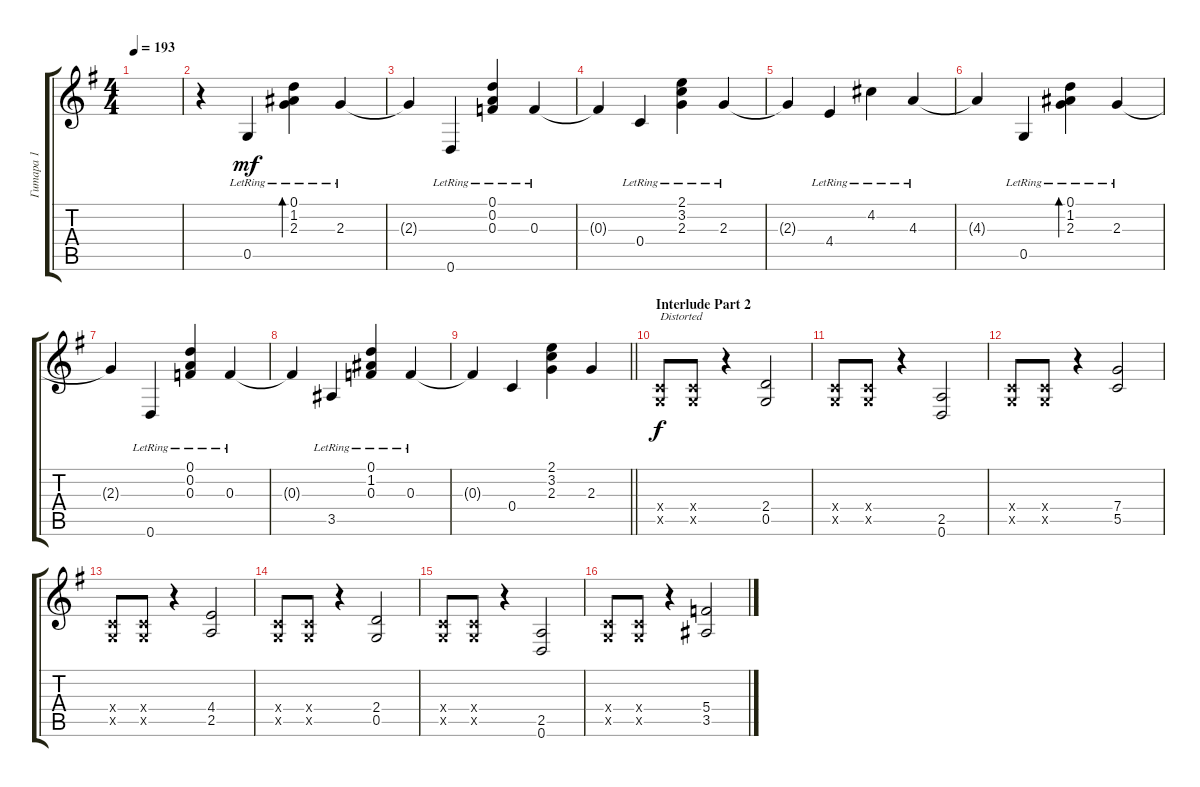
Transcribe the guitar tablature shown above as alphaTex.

\track ("Гитара 1" "Гитара 1") {instrument distortionguitar}
\staff {score tabs}
\tuning (D4 A3 F3 C3 G2 D2) {hide}
\ts (4 4)
\tempo 193
\clef g2
\ks eminor
|
r.4{volume 11 balance 8 instrument acousticguitarsteel} 0.5{lr}.4{dy mf} (0.1{lr} 1.2{lr} 2.3{lr}).4{bd 60} 2.3{lr}.4 |
2.3{t}.4 0.6{lr}.4 (0.1{lr} 0.2{lr} 0.3{lr}).4 0.3{lr}.4 |
0.3{t}.4 0.4{lr}.4 (2.1{lr} 3.2{lr} 2.3{lr}).4 2.3{lr}.4 |
2.3{t}.4 4.4{lr}.4 4.2{lr}.4 4.3{lr}.4 |
4.3{t}.4 0.5{lr}.4 (0.1{lr} 1.2{lr} 2.3{lr}).4{bd 60} 2.3{lr}.4 |
2.3{t}.4 0.6{lr}.4 (0.1{lr} 0.2{lr} 0.3{lr}).4 0.3{lr}.4 |
0.3{t}.4 3.5{lr}.4 (0.1{lr} 1.2{lr} 0.3{lr}).4 0.3{lr}.4 |
\barLineRight lightlight
0.3{t}.4 0.4.4 (2.1 3.2 2.3).4 2.3.4 |
\section ("" "Interlude Part 2")
(0.4{x} 0.5{x}).8{txt "Distorted" dy f volume 8 balance 11 instrument distortionguitar} (0.4{x} 0.5{x}).8 r.4 (2.4 0.5).2 |
(0.4{x} 0.5{x}).8 (0.4{x} 0.5{x}).8 r.4 (2.5 0.6).2 |
(0.4{x} 0.5{x}).8 (0.4{x} 0.5{x}).8 r.4 (7.4 5.5).2 |
(0.4{x} 0.5{x}).8 (0.4{x} 0.5{x}).8 r.4 (4.4 2.5).2 |
(0.4{x} 0.5{x}).8 (0.4{x} 0.5{x}).8 r.4 (2.4 0.5).2 |
(0.4{x} 0.5{x}).8 (0.4{x} 0.5{x}).8 r.4 (2.5 0.6).2 |
(0.4{x} 0.5{x}).8 (0.4{x} 0.5{x}).8 r.4 (5.4 3.5).2
